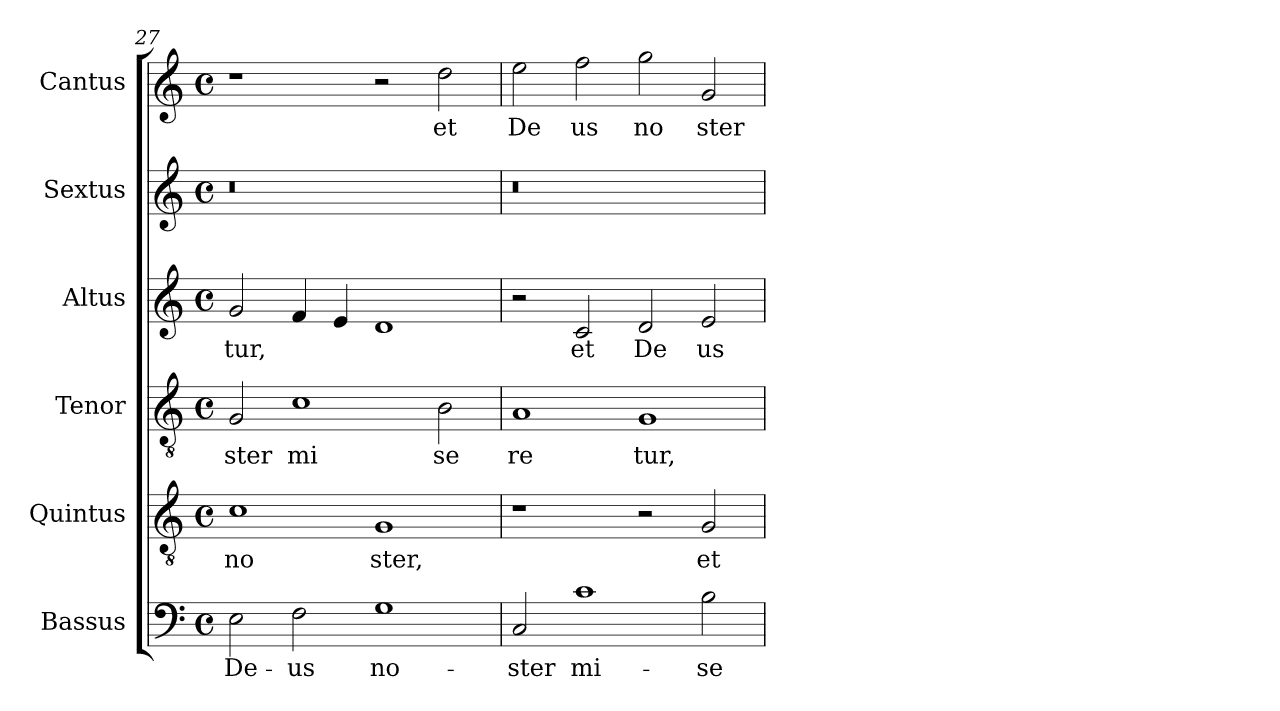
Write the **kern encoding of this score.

**kern	**text	**kern	**text	**kern	**text	**kern	**text	**kern	**kern	**text
*part6	*part6	*part5	*part5	*part4	*part4	*part3	*part3	*part2	*part1	*part1
*staff6	*staff6	*staff5	*staff5	*staff4	*staff4	*staff3	*staff3	*staff2	*staff1	*staff1
*I"Bassus	*	*I"Quintus	*	*I"Tenor	*	*I"Altus	*	*I"Sextus	*I"Cantus	*
!!LO:LB:g=z
*clefF4	*	*clefGv2	*	*clefGv2	*	*clefG2	*	*clefG2	*clefG2	*
*M4/4	*	*M4/4	*	*M4/4	*	*M4/4	*	*M4/4	*M4/4	*
*met(c)	*	*met(c)	*	*met(c)	*	*met(c)	*	*met(c)	*met(c)	*
=27	=27	=27	=27	=27	=27	=27	=27	=27	=27	=27
!	!LO:LY:b:cj	!	!LO:LY:b:cj	!	!LO:LY:b:cj	!	!LO:LY:b	!	!	!
2E\	De-	1c	no	2G/	-ster	2g/	tur,	0r	1r	.
!	!LO:LY:b:cj	!	!	!	!LO:LY:b:cj	!	!	!	!	!
2F\	-us	.	.	1c	mi	4f/	.	.	.	.
.	.	.	.	.	.	4e/	.	.	.	.
!	!LO:LY:b:cj	!	!LO:LY:b:cj	!	!	!	!	!	!	!
1G	no-	1G	ster,	.	.	1d	.	.	2r	.
!	!	!	!	!	!LO:LY:b:cj	!	!	!	!	!LO:LY:b:cj
.	.	.	.	2B\	se	.	.	.	2dd\	et
=28	=28	=28	=28	=28	=28	=28	=28	=28	=28	=28
!	!LO:LY:b:cj	!	!	!	!LO:LY:b:cj	!	!	!	!	!LO:LY:b:cj
2C/	-ster	1r	.	1A	re	2r	.	0r	2ee\	De
!	!LO:LY:b:cj	!	!	!	!	!	!LO:LY:b:cj	!	!	!LO:LY:b:cj
1c	mi-	.	.	.	.	2c/	et	.	2ff\	us
!	!	!	!	!	!LO:LY:b:cj	!	!LO:LY:b:cj	!	!	!LO:LY:b:cj
.	.	2r	.	1G	tur,	2d/	De	.	2gg\	no
!	!LO:LY:b:cj	!	!LO:LY:b:cj	!	!	!	!LO:LY:b:cj	!	!	!LO:LY:b:cj
2B\	-se-	2G/	et	.	.	2e/	us	.	2g/	ster
=	=	=	=	=	=	=	=	=	=	=
*-	*-	*-	*-	*-	*-	*-	*-	*-	*-	*-
